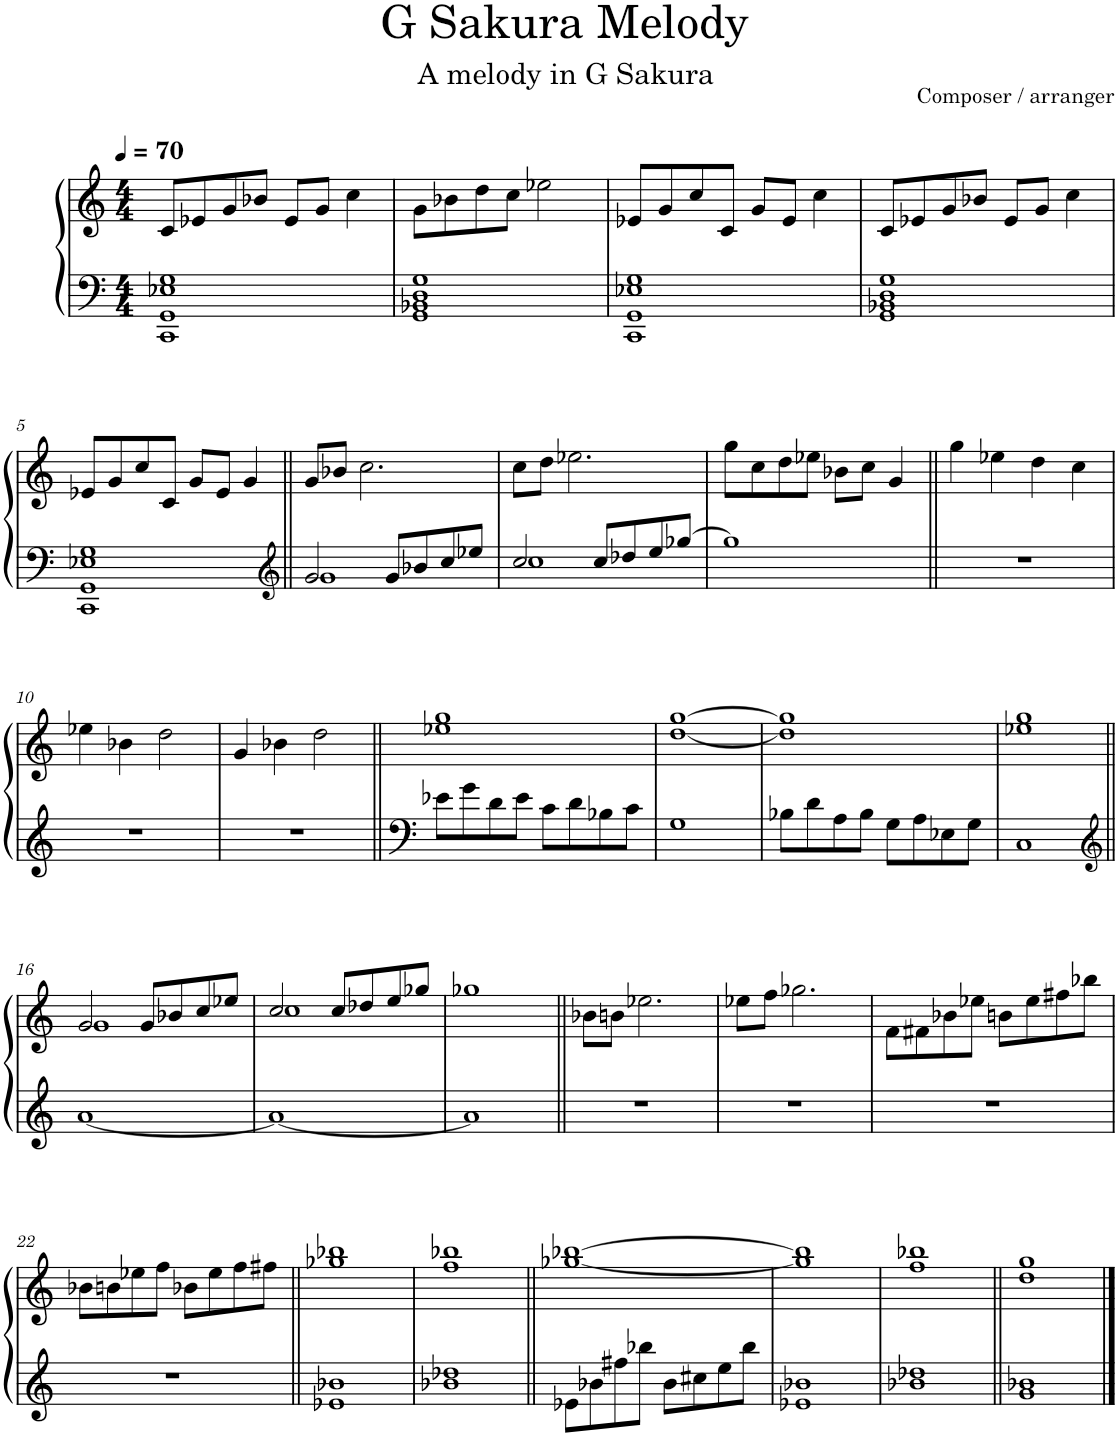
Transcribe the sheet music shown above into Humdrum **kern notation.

**kern	**kern
*part1	*part1
*staff2	*staff1
*I"Grand Piano	*
*I'Pno.	*
*clefF4	*clefG2
*k[]	*k[]
*M4/4	*M4/4
*MM70	*MM70
=1	=1
1CC 1GG 1E-X 1G	8c/L
.	8e-X/
.	8g/
.	8b-X/J
.	8e-/L
.	8g/J
.	4cc\
=2	=2
1GG 1BB-X 1D 1G	8g\L
.	8b-X\
.	8dd\
.	8cc\J
.	2ee-X\
=3	=3
1CC 1GG 1E-X 1G	8e-X/L
.	8g/
.	8cc/
.	8c/J
.	8g/L
.	8e-/J
.	4cc\
=4	=4
1GG 1BB-X 1D 1G	8c/L
.	8e-X/
.	8g/
.	8b-X/J
.	8e-/L
.	8g/J
.	4cc\
!!LO:LB:g=z
=5	=5
1CC 1GG 1E-X 1G	8e-X/L
.	8g/
.	8cc/
.	8c/J
.	8g/L
.	8e-/J
.	4g/
=6||	=6||
*clefG2	*
*^	*
2g/	1g	8g/L
.	.	8b-X/J
.	.	2.cc\
8g/L	.	.
8b-X/	.	.
8cc/	.	.
8ee-X/J	.	.
=7	=7	=7
2cc/	1cc	8cc\L
.	.	8dd\J
.	.	2.ee-X\
8cc/L	.	.
8dd-X/	.	.
8ee/	.	.
[8gg-X/J	.	.
*v	*v	*
=8	=8
1gg-]	8gg\L
.	8cc\
.	8dd\
.	8ee-X\J
.	8b-X\L
.	8cc\J
.	4g/
=9||	=9||
1r	4gg\
.	4ee-X\
.	4dd\
.	4cc\
!!LO:LB:g=z
=10	=10
1r	4ee-X\
.	4b-X\
.	2dd\
=11	=11
1r	4g/
.	4b-X\
.	2dd\
=12||	=12||
8e-X\L	1ee-X 1gg
8g\	.
8d\	.
8e-\J	.
8c\L	.
8d\	.
8B-X\	.
8c\J	.
=13	=13
1G	[1dd [1gg
=14	=14
8B-X\L	1dd] 1gg]
8d\	.
8A\	.
8B-\J	.
8G\L	.
8A\	.
8E-X\	.
8G\J	.
=15	=15
1C	1ee-X 1gg
!!LO:LB:g=z
=16||	=16||
*clefG2	*
*	*^
[1a	2g/	1g
.	8g/L	.
.	8b-X/	.
.	8cc/	.
.	8ee-X/J	.
=17	=17	=17
1a_	2cc/	1cc
.	8cc/L	.
.	8dd-X/	.
.	8ee/	.
.	8gg-X/J	.
*	*v	*v
=18	=18
1a]	1gg-X
=19||	=19||
1r	8b-X\L
.	8bn\J
.	2.ee-X\
=20	=20
1r	8ee-X\L
.	8ff\J
.	2.gg-X\
=21	=21
1r	8f\L
.	8f#X\
.	8b-X\
.	8ee-X\J
.	8bn\L
.	8ee-\
.	8ff#X\
.	8bb-X\J
!!LO:LB:g=z
=22	=22
1r	8b-X\L
.	8bn\
.	8ee-X\
.	8ff\J
.	8b-X\L
.	8ee-\
.	8ff\
.	8ff#X\J
=23||	=23||
1e-X 1b-X	1gg-X 1bb-X
=24	=24
1b-X 1dd-X	1ff 1bb-X
=25||	=25||
8e-X\L	[1gg-X [1bb-X
8b-X\	.
8ff#X\	.
8bb-X\J	.
8b-\L	.
8cc#X\	.
8ee\	.
8bb-\J	.
=26	=26
1e-X 1b-X	1gg-] 1bb-]
=27	=27
1b-X 1dd-X	1ff 1bb-X
=28||	=28||
1g 1b-X	1dd 1gg
==	==
*-	*-
